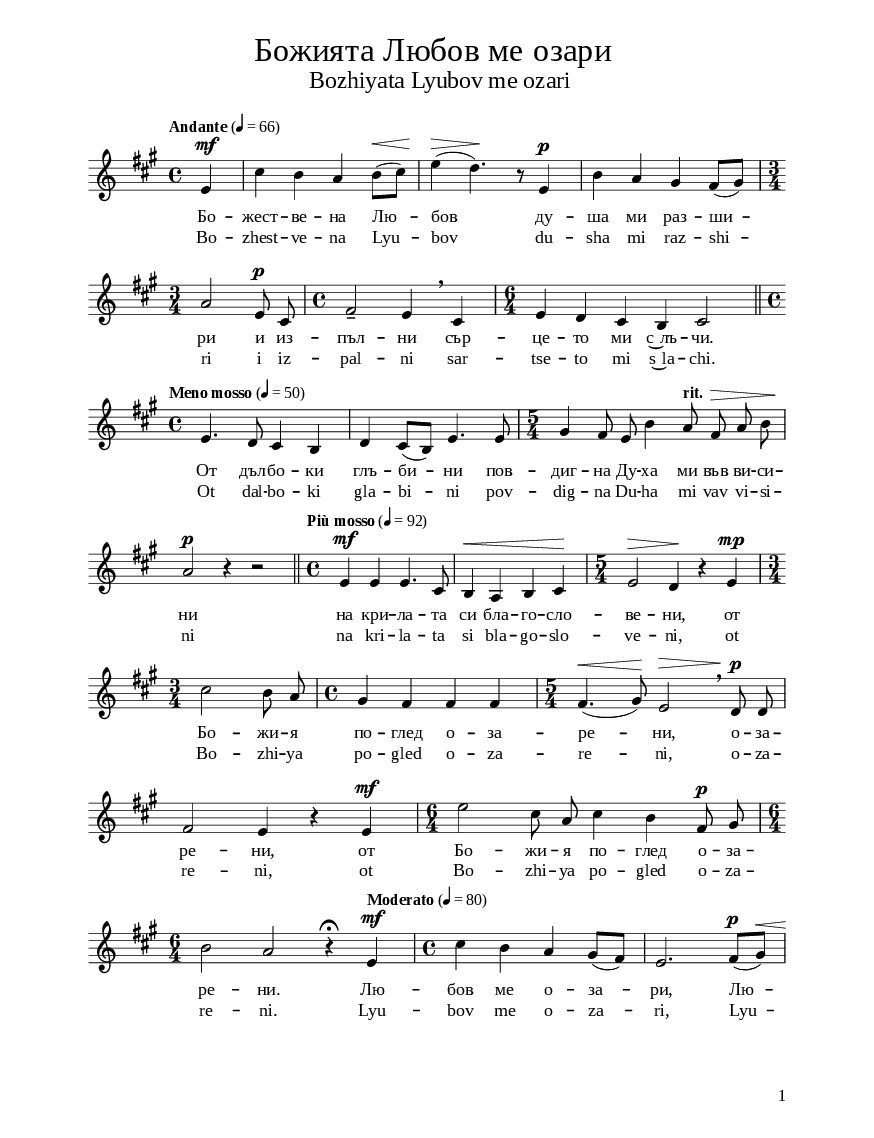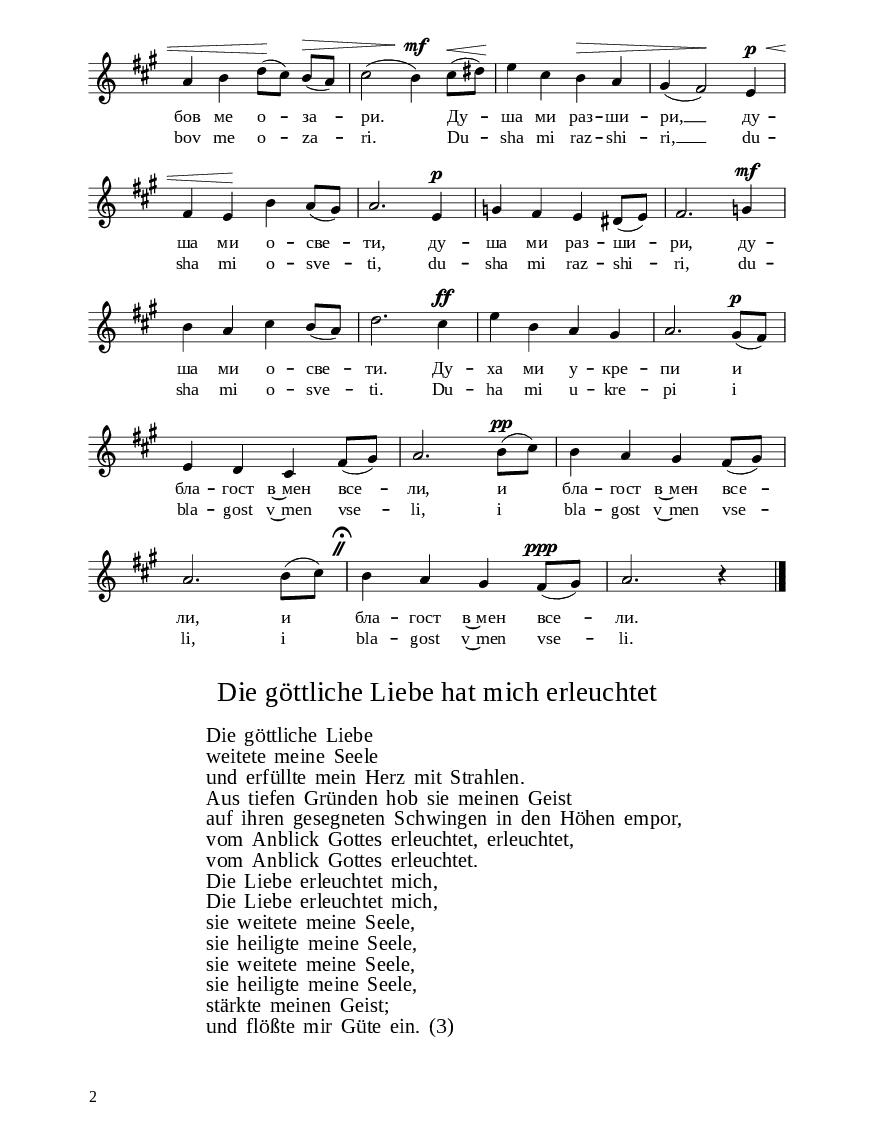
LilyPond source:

\version "2.24.0"

% include paper part and global functions
\include "include/globals.ily"

\bookpart {
  \label #'ref039
  \tocItem \markup " "
  \include "include/bookpart-paper.ily"
  \score {
    \include "include/score-layout.ily"

    \new Voice \absolute {
      \clef treble
      \key a \major
      \time 4/4
      \tempoFunc "Andante" 4 "66"
      \autoBeamOff
      \partial 4
      e'4 ^\mf  | % 2
      cis''4  b'4  a'4  b'8 ( [ ^\<
      cis''8 ) ] | % 3
      e''4 ( ^\! ^\>  d''4. ) \! r8  e'4^\p | % 4
      b'4  a'4  gis'4  fis'8 ( [
      gis'8 ) ] \break| % 5
      \time 3/4  | % 5
      a'2  e'8  ^\p  cis'8   | % 6
      \time 4/4  | % 6
      fis'2 --  e'4   \breathe cis'4 | % 7
      \time 6/4  | % 7
      e'4  d'4  cis'4  b4  cis'2 \bar
      "||"
      \time 4/4  \break | % 8
      | % 8
      \tempoFunc "Meno mosso" 4 "50"
      e'4.  d'8  cis'4  b4 | % 9
      d'4  cis'8 ( [  b8 ) ]  e'4.  e'8
      |
      \time 5/4  |
      gis'4  fis'8   e'8  b'4 \tempo "rit." a'8
      fis'8 ^\>  a'8  b'8
      \break | % 11
      a'2 ^\! ^\p r4 r2 \bar "||"
      \time 4/4   | % 12
      \tempoFunc "Più mosso" 4 "92" e'4 ^\mf

      e'4
      e'4.   cis'8 | % 13
      b4 ^\<  a4  b4  cis'4 ^\!  | % 14
      \time 5/4  | % 14
      e'2 ^\>  d'4 ^\! r4  e'4 ^\mp \break | % 15
      \time 3/4  | % 15
      cis''2  b'8   a'8  | % 16
      \time 4/4  | % 16
      gis'4  fis'4  fis'4  fis'4 | % 17
      \time 5/4  | % 17
      fis'4. ( ^\<  gis'8 ) ^\!  e'2 ^\> \breathe d'8 
      ^\!  ^\p  d'8 \break | % 18
      fis'2  e'4 r4  e'4 ^\mf | % 19
      \time 6/4  | % 19
      e''2  cis''8   a'8   cis''4
      b'4  fis'8  ^\p  gis'8 | \time 6/4 \break 

      b'2  a'2 r4 ^\fermata
      \tempoFunc "Moderato" 4 "80"
      e'4
      ^\mf | % 21
      \time 4/4  | % 21
      cis''4  b'4  a'4  gis'8 ( [
      fis'8 ) ]  | % 22
      e'2.  fis'8 ( [ ^\p  gis'8 ) ] ^\< \break | % 23
      a'4  b'4  d''8 ( [ ^\!  cis''8 )
      ]  b'8 ( [ ^\>  a'8 ) ] | % 24
      cis''2 (  b'4 ) ^\! ^\mf  cis''8 ( [ ^\<
      dis''8 ) ] | % 25
      e''4 ^\!  cis''4  b'4 ^\>  a'4 | % 26
      gis'4 (  fis'2 ) ^\!  e'4 ^\p ^\< \break | % 27
      fis'4  e'4 ^\! b'4  a'8 ( [
      gis'8 ) ] | % 28
      a'2.  e'4 ^\p | % 29
      g'4  fis'4  e'4  dis'8 ( [  e'8
      ) ] |
      fis'2.  g'4 ^\mf \break | % 31
      b'4  a'4  cis''4  b'8 ( [  a'8
      ) ] | % 32
      d''2.  cis''4 ^\ff  | % 33
      e''4  b'4  a'4  gis'4 | % 34
      a'2.  gis'8 ( [ ^\p  fis'8 ) ] \break | % 35
      e'4  d'4  cis'4  fis'8 ( [  gis'8
      ) ] | % 36
      a'2.  b'8 ( [ ^\pp  cis''8 ) ]
      | % 37
      b'4  a'4  gis'4  fis'8 ( [
      gis'8 ) ] | \break % 38
      a'2.  b'8 ( [  cis''8 ) ]
      ^\markup { 
        \override #'(baseline-skip . 1.2)        
        \column {
          \line { "   " \musicglyph #"scripts.ufermata"}
          \line { "   " \musicglyph #"scripts.caesura.straight" }
        } 
      }
      | % 39
      b'4  a'4  gis'4  fis'8 ( [ ^\ppp
      gis'8 ) ] |
      a'2. r4 \bar "|."
    }

    \addlyrics {
      Бо -- жест -- ве -- на Лю -- бов
      ду -- ша ми раз -- ши -- ри
      и из -- пъл -- ни сър -- це -- то
      ми с~лъ -- чи. От дъл -- бо -- ки
      глъ -- би -- ни пов -- диг -- на
      Ду -- ха ми във ви -- си -- ни на
      кри -- ла -- та си бла -- го -- сло
      -- ве -- ни, от Бо -- жи -- я по --
      глед о -- за -- ре -- ни, о -- за
      -- ре -- ни, от Бо -- жи -- я по --
      глед о -- за -- ре -- ни. Лю -- бов
      ме о -- за -- ри, Лю -- бов
      ме о -- за -- ри.  Ду --
      ша ми раз -- ши -- ри,  __ ду --
      ша ми о -- све  -- ти, ду -- ша
      ми раз -- ши  -- ри, ду -- ша ми
      о -- све -- ти. Ду -- ха ми у --
      кре -- пи и  бла -- гост в~мен
      все -- ли, и  бла -- гост
      в~мен все -- ли, и  бла --
      гост в~мен все -- ли.}
      \addlyrics {
        Bo -- zhest -- ve -- na Lyu -- bov
        du -- sha mi raz -- shi -- ri
        i iz -- pal -- ni sar -- tse -- to
        mi s~la -- chi. Ot dal -- bo -- ki
        gla -- bi -- ni pov -- dig -- na
        Du -- ha mi vav vi -- si -- ni na
        kri -- la -- ta si bla -- go -- slo
        -- ve -- ni, ot Bo -- zhi -- ya po --
        gled o -- za -- re -- ni, o -- za
        -- re -- ni, ot Bo -- zhi -- ya po --
        gled o -- za -- re -- ni. Lyu -- bov
        me o -- za -- ri, Lyu -- bov
        me o -- za -- ri.  Du --
        sha mi raz -- shi -- ri,  __ du --
        sha mi o -- sve  -- ti, du -- sha
        mi raz -- shi  -- ri, du -- sha mi
        o -- sve -- ti. Du -- ha mi u --
        kre -- pi i  bla -- gost v~men
        vse -- li, i  bla -- gost
        v~men vse -- li, i  bla --
        gost v~men vse -- li.}


        \header {
          title = \titleFunc "Божията Любов ме озари " " Bozhiyata Lyubov me ozari"
        }

        \midi{}

      } % score



      % include foreign translation(s) of the song
      \version "2.22.1"

\markup \fill-line { \fontsize #deTitleFontSize "Die göttliche Liebe hat mich erleuchtet" }
\markup \null
\markup \null
\markup \fontsize #deCoupletFontSize {
  \hspace #10
  \override #`(baseline-skip . ,deCoupletBaselineSkip)

  \column {


    \line { " "Die göttliche Liebe   }

    \line { " "weitete meine Seele  }

    \line { " "und erfüllte mein Herz mit Strahlen.  }

    \line { " "Aus tiefen Gründen hob sie meinen Geist  }

    \line { " "auf ihren gesegneten Schwingen in den Höhen empor,   }

    \line { " "vom Anblick Gottes erleuchtet, erleuchtet,  }

    \line { " "vom Anblick Gottes erleuchtet.   }


    \line { " "Die Liebe erleuchtet mich,   }

    \line { " "Die Liebe erleuchtet mich,  }

    \line { " "sie weitete meine Seele,   }

    \line { " "sie heiligte meine Seele,   }

    \line { " "sie weitete meine Seele,   }

    \line { " "sie heiligte meine Seele,   }

    \line { " "stärkte meinen Geist;   }

    \line { " "und flößte mir Güte ein. (3)  }
  }
}


    } % bookpart

    % Più mosso
    %
